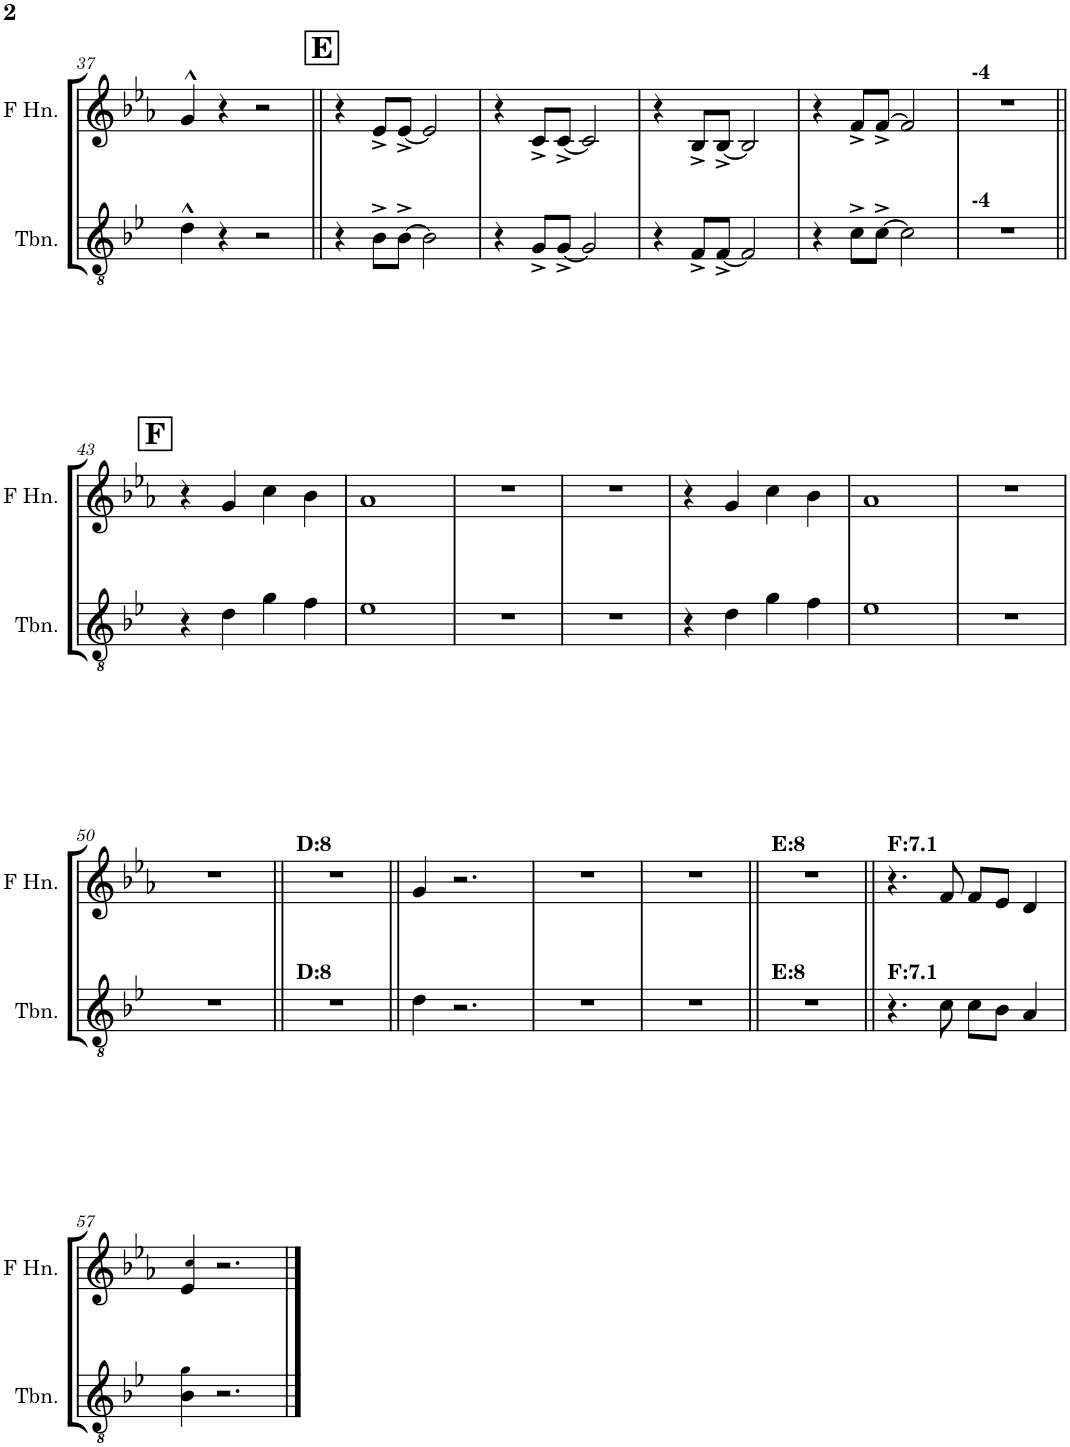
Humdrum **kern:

**kern	**kern
*part2	*part1
*staff2	*staff1
*I"Trombone	*I"Horn in F
*I'Tbn.	*
!!LO:PB:g=z
*clefGv2	*clefG2
*Trd1c2	*Trd4c7
*k[b-e-]	*k[b-e-a-]
*M4/4	*M4/4
=37	=37
4d^^\	4g^^/
4r	4r
2r	2r
!!LO:REH:place=s1:a:B:cj:fs=14:t=E
=38||	=38||
4r	4r
8B-^\L	8e-^/L
[8B-^\J	[8e-^/J
2B-\]	2e-/]
=39	=39
4r	4r
8G^/L	8c^/L
[<8G^/J	[<8c^/J
2G/]	2c/]
=40	=40
4r	4r
8F^/L	8B-^/L
[<8F^/J	[<8B-^/J
2F/]	2B-/]
=41	=41
4r	4r
8c^\L	8f^/L
[>8c^\J	[>8f^/J
2c\]	2f/]
=42	=42
!	!LO:TX:a:B:t=-4
!LO:TX:a:B:t=-4	!
1r	1r
!!LO:LB:g=z
!!LO:REH:place=s1:a:B:cj:fs=14:t=F
=43||	=43||
4r	4r
4d\	4g/
4g\	4cc\
4f\	4b-\
=44	=44
1e-	1a-
=45	=45
1r	1r
=46	=46
1r	1r
=47	=47
4r	4r
4d\	4g/
4g\	4cc\
4f\	4b-\
=48	=48
1e-	1a-
=49	=49
1r	1r
!!LO:LB:g=z
=50	=50
1r	1r
=51||	=51||
!	!LO:TX:a:B:t=D&colon;8
!LO:TX:a:B:t=D&colon;8	!
1r	1r
=52||	=52||
4d\	4g/
2.r	2.r
=53	=53
1r	1r
=54	=54
1r	1r
=55||	=55||
!	!LO:TX:a:B:t=E&colon;8
!LO:TX:a:B:t=E&colon;8	!
1r	1r
=56||	=56||
!	!LO:TX:a:B:t=F&colon;7.1
!LO:TX:a:B:t=F&colon;7.1	!
4.r	4.r
8c\	8f/
8c\L	8f/L
8B-\J	8e-/J
4A/	4d/
!!LO:LB:g=z
=57	=57
4B-\ 4g!\	4e-/ 4cc!/
2.r	2.r
==	==
*-	*-
